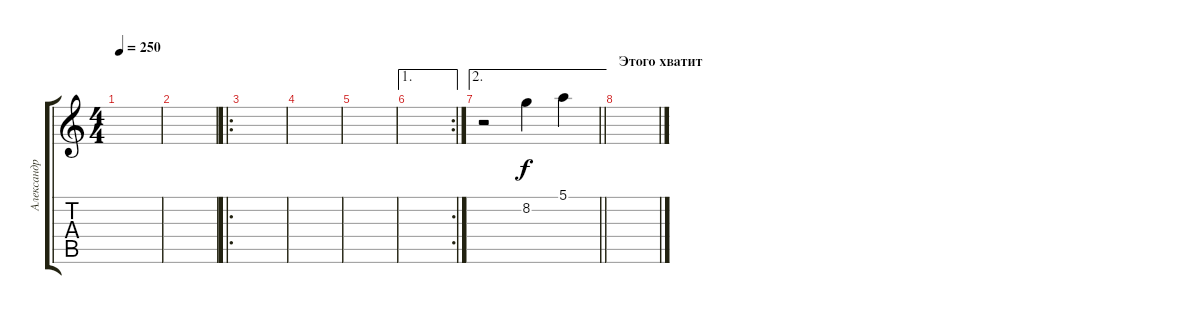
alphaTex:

\track ("Александр Чеснаков" "Александр ") {instrument overdrivenguitar}
\staff {score tabs}
\tuning (E4 B3 G3 D3 A2 E2) {hide}
\ts (4 4)
\tempo 250
\clef g2
\ks c
|
|
\ro
|
|
|
\ae 1
\rc 2
|
\ae 2
\barLineRight lightlight
r.2 8.2.4 5.1.4 |
\section ("" "Этого хватит")
